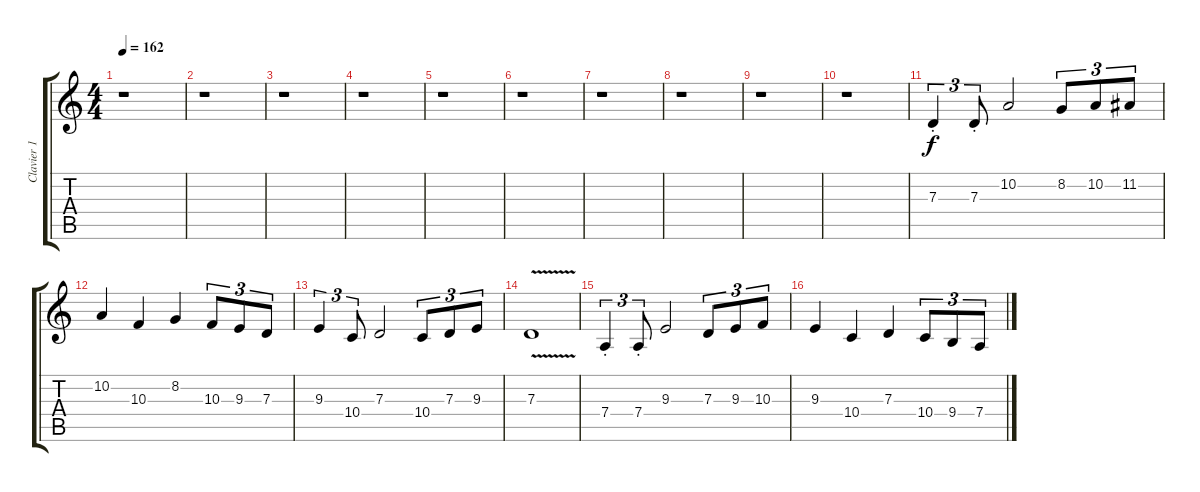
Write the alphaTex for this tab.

\track ("Clavier 1" "Clavier 1") {instrument synthbrass2}
\staff {score tabs}
\tuning (E4 B3 G3 D3 A2 E2) {hide}
\ts (4 4)
\tempo 162
\clef g2
\ks c
r.1{dy f} |
r.1 |
r.1 |
r.1 |
r.1 |
r.1 |
r.1 |
r.1 |
r.1 |
r.1 |
7.3{st}.4{tu (3 2)} 7.3{st}.8{tu (3 2)} 10.2.2 8.2.8{tu (3 2)} 10.2.8{tu (3 2)} 11.2.8{tu (3 2)} |
10.2.4 10.3.4 8.2.4 10.3.8{tu (3 2)} 9.3.8{tu (3 2)} 7.3.8{tu (3 2)} |
9.3.4{tu (3 2)} 10.4.8{tu (3 2)} 7.3.2 10.4.8{tu (3 2)} 7.3.8{tu (3 2)} 9.3.8{tu (3 2)} |
7.3{v}.1 |
7.4{st}.4{tu (3 2)} 7.4{st}.8{tu (3 2)} 9.3.2 7.3.8{tu (3 2)} 9.3.8{tu (3 2)} 10.3.8{tu (3 2)} |
9.3.4 10.4.4 7.3.4 10.4.8{tu (3 2)} 9.4.8{tu (3 2)} 7.4.8{tu (3 2)}
